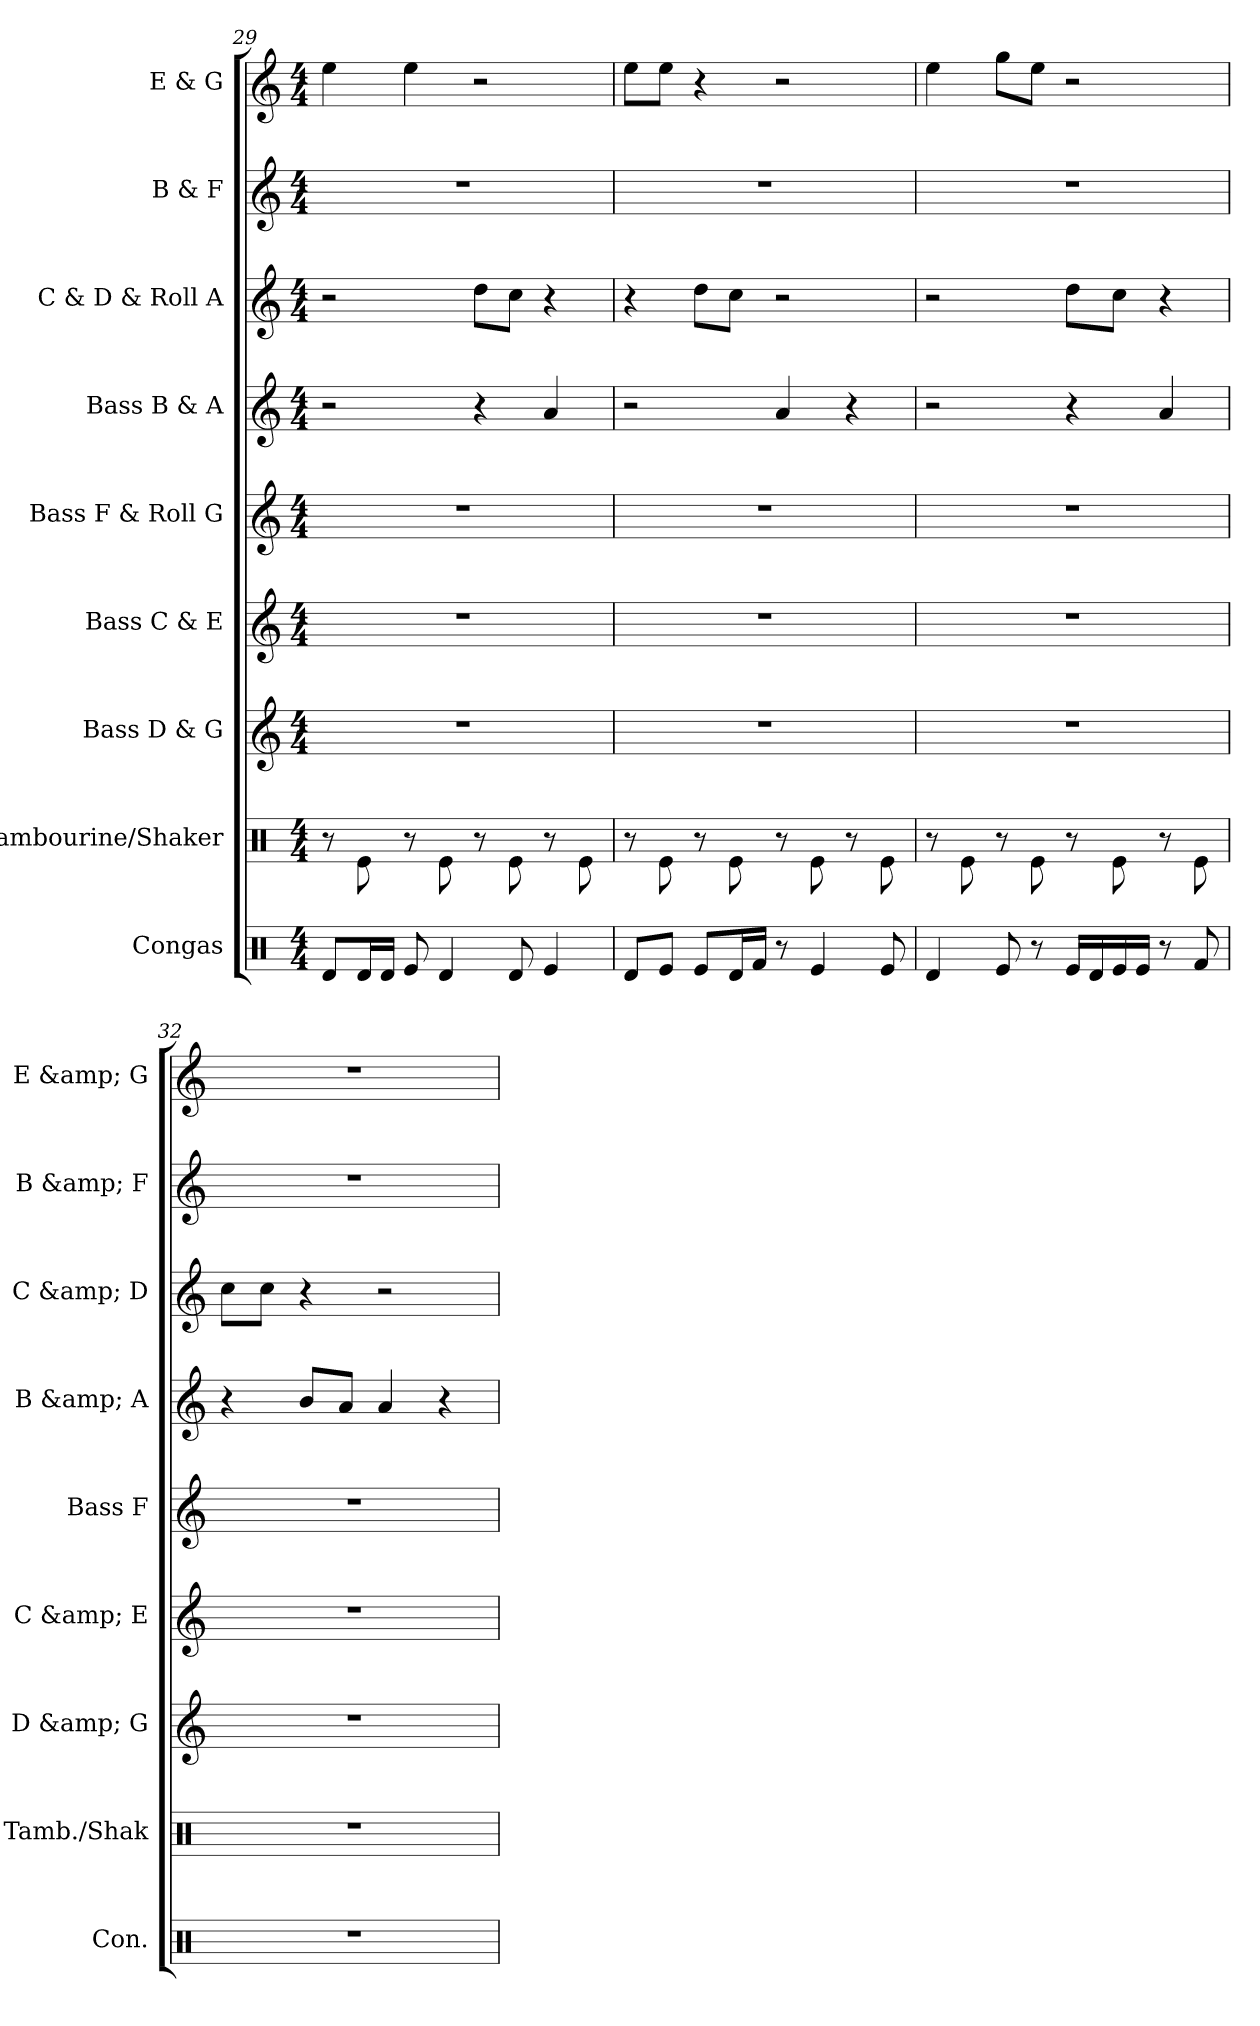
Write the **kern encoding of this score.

**kern	**kern	**kern	**kern	**kern	**kern	**kern	**kern	**kern
*part9	*part8	*part7	*part6	*part5	*part4	*part3	*part2	*part1
*staff9	*staff8	*staff7	*staff6	*staff5	*staff4	*staff3	*staff2	*staff1
*I"Congas	*I"Tambourine/Shaker	*I"Bass D &amp; G	*I"Bass C &amp; E	*I"Bass F &amp; Roll G	*I"Bass B &amp; A	*I"C &amp; D &amp; Roll A	*I"B &amp; F	*I"E &amp; G
*I'Con.	*I'Tamb./Shak	*I'D &amp; G	*I'C &amp; E	*I'Bass F	*I'B &amp; A	*I'C &amp; D	*I'B &amp; F	*I'E &amp; G
*clefX	*clefX	*clefG2	*clefG2	*clefG2	*clefG2	*clefG2	*clefG2	*clefG2
*k[]	*k[]	*k[]	*k[]	*k[]	*k[]	*k[]	*k[]	*k[]
*M4/4	*M4/4	*M4/4	*M4/4	*M4/4	*M4/4	*M4/4	*M4/4	*M4/4
=29	=29	=29	=29	=29	=29	=29	=29	=29
8Rd/L	8r	1r	1r	1r	2r	2r	1r	4ee\
16Rd/L	8Re\	.	.	.	.	.	.	.
16Rd/JJ	.	.	.	.	.	.	.	.
8Re/	8r	.	.	.	.	.	.	4ee\
4Rd/	8Re\	.	.	.	.	.	.	.
.	8r	.	.	.	4r	8dd\L	.	2r
8Rd/	8Re\	.	.	.	.	8cc\J	.	.
4Re/	8r	.	.	.	4a/	4r	.	.
.	8Re\	.	.	.	.	.	.	.
=30	=30	=30	=30	=30	=30	=30	=30	=30
8Rd/L	8r	1r	1r	1r	2r	4r	1r	8ee\L
8Re/J	8Re\	.	.	.	.	.	.	8ee\J
8Re/L	8r	.	.	.	.	8dd\L	.	4r
16Rd/L	8Re\	.	.	.	.	8cc\J	.	.
16Rf/JJ	.	.	.	.	.	.	.	.
8r	8r	.	.	.	4a/	2r	.	2r
4Re/	8Re\	.	.	.	.	.	.	.
.	8r	.	.	.	4r	.	.	.
8Re/	8Re\	.	.	.	.	.	.	.
!!LO:PB:g=z
=31	=31	=31	=31	=31	=31	=31	=31	=31
4Rd/	8r	1r	1r	1r	2r	2r	1r	4ee\
.	8Re\	.	.	.	.	.	.	.
8Re/	8r	.	.	.	.	.	.	8gg\L
8r	8Re\	.	.	.	.	.	.	8ee\J
16Re/LL	8r	.	.	.	4r	8dd\L	.	2r
16Rd/	.	.	.	.	.	.	.	.
16Re/	8Re\	.	.	.	.	8cc\J	.	.
16Re/JJ	.	.	.	.	.	.	.	.
8r	8r	.	.	.	4a/	4r	.	.
8Rf/	8Re\	.	.	.	.	.	.	.
=32	=32	=32	=32	=32	=32	=32	=32	=32
1r	1r	1r	1r	1r	4r	8cc\L	1r	1r
.	.	.	.	.	.	8cc\J	.	.
.	.	.	.	.	8b/L	4r	.	.
.	.	.	.	.	8a/J	.	.	.
.	.	.	.	.	4a/	2r	.	.
.	.	.	.	.	4r	.	.	.
=	=	=	=	=	=	=	=	=
*-	*-	*-	*-	*-	*-	*-	*-	*-
